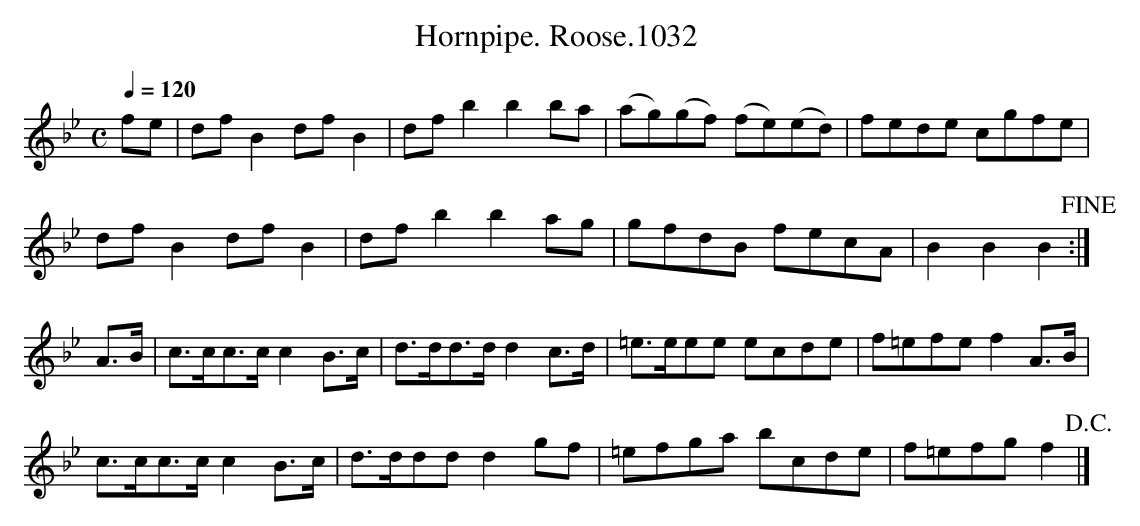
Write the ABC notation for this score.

X:1
T:Hornpipe. Roose.1032
Q:1/4=120
L:1/8
M:C
K:Bb
fe|dfB2 dfB2|df b2b2ba|(ag)(gf) (fe)(ed)|fede cgfe|
df B2 dfB2|dfb2b2ag|gfdB fecA|B2B2B2!fine!:|
A>B|c>cc>c c2B>c|d>dd>dd2c>d|=e>eee ecde|f=efe f2A>B|
c>cc>c c2B>c|d>ddd d2gf|=efga bcde|f=efg f2!D.C.!|]
